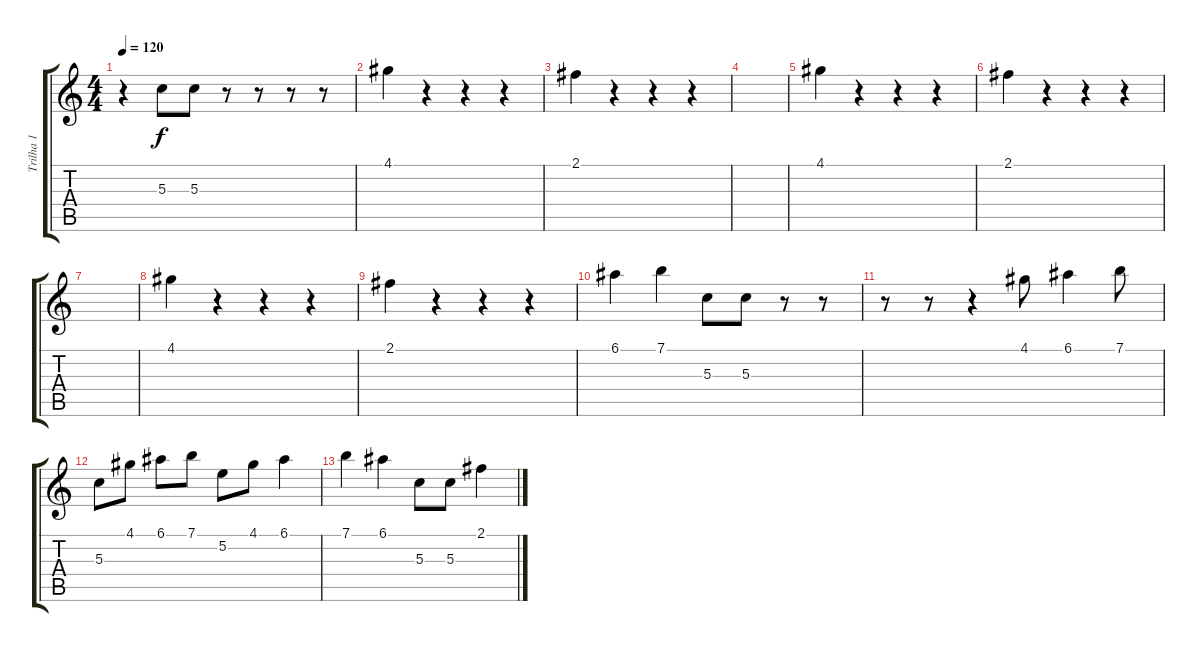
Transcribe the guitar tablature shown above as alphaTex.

\track ("Trilha 1" "Trilha 1") {instrument acousticguitarsteel}
\staff {score tabs}
\tuning (E4 B3 G3 D3 A2 E2) {hide}
\ts (4 4)
\tempo 120
\clef g2
\ks c
r.4{dy f} 5.3.8 5.3.8 r.8 r.8 r.8 r.8 |
4.1.4 r.4 r.4 r.4 |
2.1.4 r.4 r.4 r.4 |
|
4.1.4 r.4 r.4 r.4 |
2.1.4 r.4 r.4 r.4 |
|
4.1.4 r.4 r.4 r.4 |
2.1.4 r.4 r.4 r.4 |
6.1.4 7.1.4 5.3.8 5.3.8 r.8 r.8 |
r.8 r.8 r.4 4.1.8 6.1.4 7.1.8 |
5.3.8 4.1.8 6.1.8 7.1.8 5.2.8 4.1.8 6.1.4 |
7.1.4 6.1.4 5.3.8 5.3.8 2.1.4
